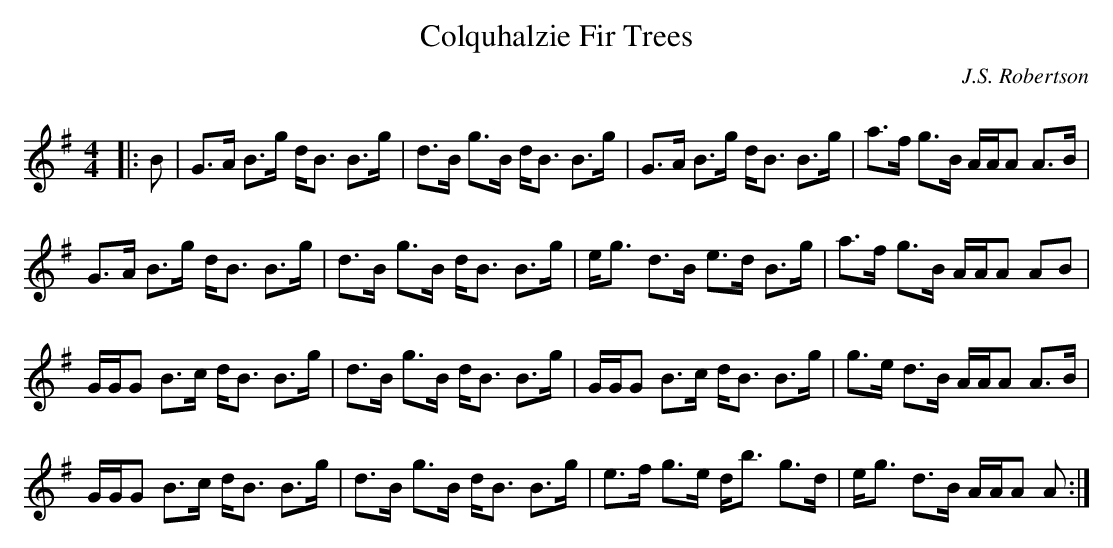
X:1
T: Colquhalzie Fir Trees
C:J.S. Robertson
Q: 128
K:G
M:4/4
L:1/16
|:B2|G3A B3g dB3 B3g|d3B g3B dB3 B3g|G3A B3g dB3 B3g|a3f g3B AAA2 A3B|
G3A B3g dB3 B3g|d3B g3B dB3 B3g|eg3 d3B e3d B3g|a3f g3B AAA2 A2B2|
GGG2 B3c dB3 B3g|d3B g3B dB3 B3g|GGG2 B3c dB3 B3g|g3e d3B AAA2 A3B|
GGG2 B3c dB3 B3g|d3B g3B dB3 B3g|e3f g3e db3 g3d|eg3 d3B AAA2 A2:|
